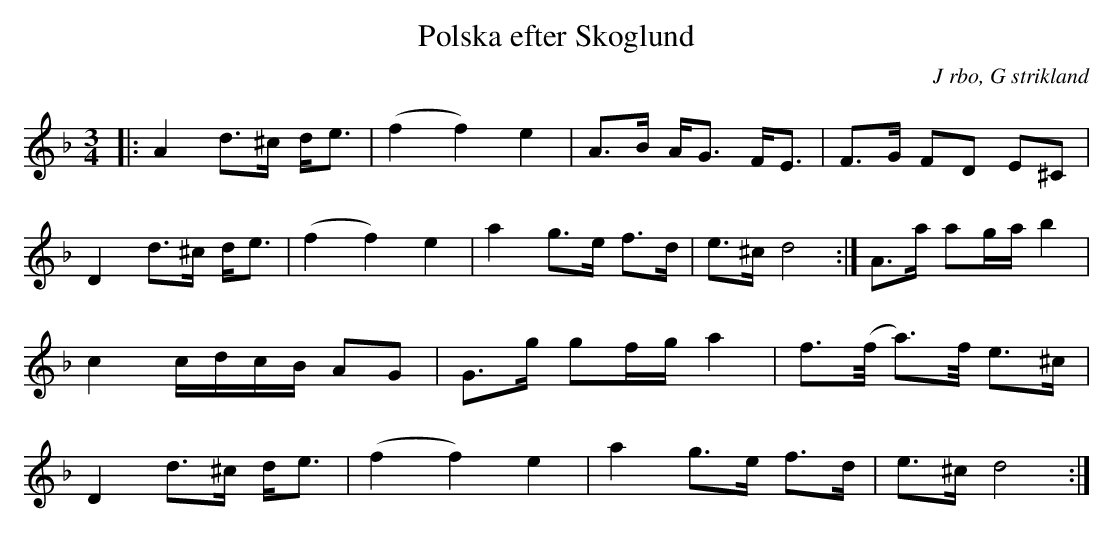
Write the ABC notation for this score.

X:1
T: Polska efter Skoglund
O: J rbo, G strikland
M: 3/4
L: 1/16
K: Dm
|:A4 d2>^c2 d2<e2 |(f4f4) e4| A2>B2 A2<G2 F2<E2|F2>G2 F2D2 E2^C2|D4 d2>^c2 d2<e2 |(f4f4) e4|a4 g2>e2 f2>d2|e2>^c2 d8:|A2>a2 a2ga b4|c4 cdcB A2G2|G2>g2 g2fg  a4|f2>(f a2)>f e2>^c2|D4 d2>^c2 d2<e2 |(f4f4) e4|a4 g2>e2 f2>d2|e2>^c2 d8:|
